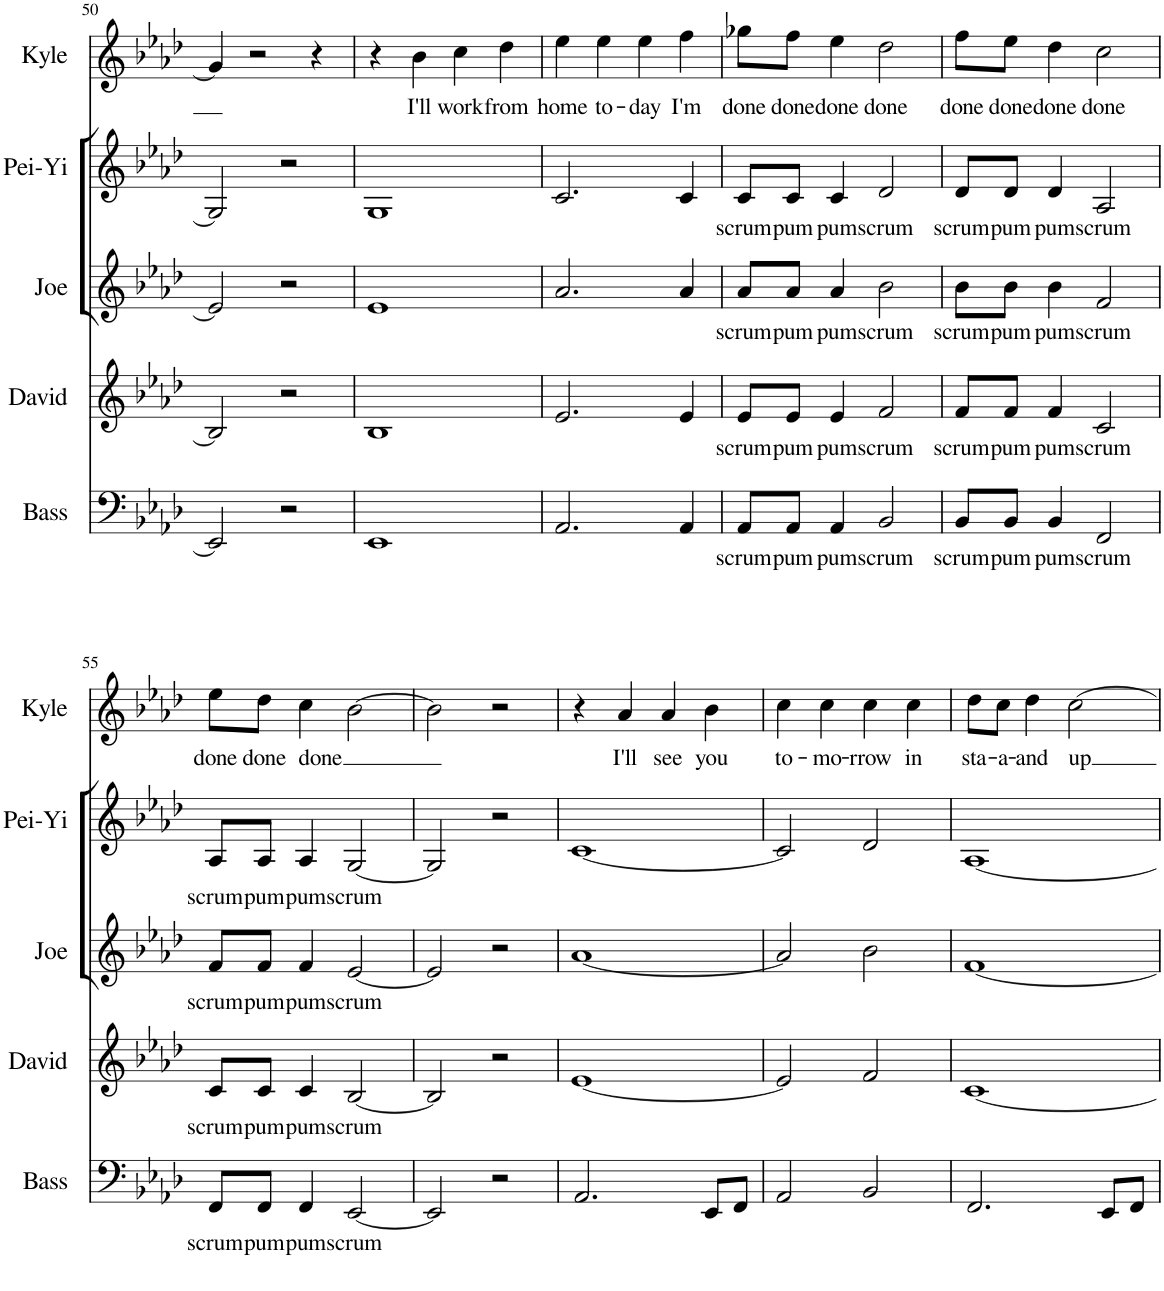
**kern	**text	**kern	**text	**kern	**text	**kern	**text	**kern	**text
*part5	*part5	*part4	*part4	*part3	*part3	*part2	*part2	*part1	*part1
*staff5	*staff5	*staff4	*staff4	*staff3	*staff3	*staff2	*staff2	*staff1	*staff1
*I"Basson	*	*I"David	*	*I"Joe	*	*I"Pei-Yi	*	*I"Kyle (melody)	*
*I'Bass	*	*I'David	*	*I'Joe	*	*I'Pei-Yi	*	*I'Kyle	*
!!LO:PB:g=z
*clefF4	*	*clefG2	*	*clefG2	*	*clefG2	*	*clefG2	*
*k[b-e-a-d-]	*	*k[b-e-a-d-]	*	*k[b-e-a-d-]	*	*k[b-e-a-d-]	*	*k[b-e-a-d-]	*
*M4/4	*	*M4/4	*	*M4/4	*	*M4/4	*	*M4/4	*
=50	=50	=50	=50	=50	=50	=50	=50	=50	=50
2EE-/]	.	2B-/]	.	2e-/]	.	2G/]	.	4g/]	.
.	.	.	.	.	.	.	.	2r	.
2r	.	2r	.	2r	.	2r	.	.	.
.	.	.	.	.	.	.	.	4r	.
=51	=51	=51	=51	=51	=51	=51	=51	=51	=51
1EE-	.	1B-	.	1e-	.	1G	.	4r	.
!	!	!	!	!	!	!	!	!	!LO:LY:b
.	.	.	.	.	.	.	.	4b-\	I'll
!	!	!	!	!	!	!	!	!	!LO:LY:b
.	.	.	.	.	.	.	.	4cc\	work
!	!	!	!	!	!	!	!	!	!LO:LY:b
.	.	.	.	.	.	.	.	4dd-\	from
=52	=52	=52	=52	=52	=52	=52	=52	=52	=52
!	!	!	!	!	!	!	!	!	!LO:LY:b
2.AA-/	.	2.e-/	.	2.a-/	.	2.c/	.	4ee-\	home
!	!	!	!	!	!	!	!	!	!LO:LY:b
.	.	.	.	.	.	.	.	4ee-\	to-
!	!	!	!	!	!	!	!	!	!LO:LY:b
.	.	.	.	.	.	.	.	4ee-\	-day
!	!	!	!	!	!	!	!	!	!LO:LY:b
4AA-/	.	4e-/	.	4a-/	.	4c/	.	4ff\	I'm
=53	=53	=53	=53	=53	=53	=53	=53	=53	=53
!	!LO:LY:b	!	!LO:LY:b	!	!LO:LY:b	!	!LO:LY:b	!	!LO:LY:b
8AA-/L	scrum	8e-/L	scrum	8a-/L	scrum	8c/L	scrum	8gg-X\L	done
!	!LO:LY:b	!	!LO:LY:b	!	!LO:LY:b	!	!LO:LY:b	!	!LO:LY:b
8AA-/J	pum	8e-/J	pum	8a-/J	pum	8c/J	pum	8ff\J	done
!	!LO:LY:b	!	!LO:LY:b	!	!LO:LY:b	!	!LO:LY:b	!	!LO:LY:b
4AA-/	pum	4e-/	pum	4a-/	pum	4c/	pum	4ee-\	done
!	!LO:LY:b	!	!LO:LY:b	!	!LO:LY:b	!	!LO:LY:b	!	!LO:LY:b
2BB-/	scrum	2f/	scrum	2b-\	scrum	2d-/	scrum	2dd-\	done
=54	=54	=54	=54	=54	=54	=54	=54	=54	=54
!	!LO:LY:b	!	!LO:LY:b	!	!LO:LY:b	!	!LO:LY:b	!	!LO:LY:b
8BB-/L	scrum	8f/L	scrum	8b-\L	scrum	8d-/L	scrum	8ff\L	done
!	!LO:LY:b	!	!LO:LY:b	!	!LO:LY:b	!	!LO:LY:b	!	!LO:LY:b
8BB-/J	pum	8f/J	pum	8b-\J	pum	8d-/J	pum	8ee-\J	done
!	!LO:LY:b	!	!LO:LY:b	!	!LO:LY:b	!	!LO:LY:b	!	!LO:LY:b
4BB-/	pum	4f/	pum	4b-\	pum	4d-/	pum	4dd-\	done
!	!LO:LY:b	!	!LO:LY:b	!	!LO:LY:b	!	!LO:LY:b	!	!LO:LY:b
2FF/	scrum	2c/	scrum	2f/	scrum	2A-/	scrum	2cc\	done
!!LO:LB:g=z
=55	=55	=55	=55	=55	=55	=55	=55	=55	=55
!	!LO:LY:b	!	!LO:LY:b	!	!LO:LY:b	!	!LO:LY:b	!	!LO:LY:b
8FF/L	scrum	8c/L	scrum	8f/L	scrum	8A-/L	scrum	8ee-\L	done
!	!LO:LY:b	!	!LO:LY:b	!	!LO:LY:b	!	!LO:LY:b	!	!LO:LY:b
8FF/J	pum	8c/J	pum	8f/J	pum	8A-/J	pum	8dd-\J	done
!	!LO:LY:b	!	!LO:LY:b	!	!LO:LY:b	!	!LO:LY:b	!	!LO:LY:b
4FF/	pum	4c/	pum	4f/	pum	4A-/	pum	4cc\	done
!	!LO:LY:b	!	!LO:LY:b	!	!LO:LY:b	!	!LO:LY:b	!	!
[2EE-/	scrum	[2B-/	scrum	[2e-/	scrum	[2G/	scrum	[2b-\	.
=56	=56	=56	=56	=56	=56	=56	=56	=56	=56
2EE-/]	.	2B-/]	.	2e-/]	.	2G/]	.	2b-\]	.
2r	.	2r	.	2r	.	2r	.	2r	.
=57	=57	=57	=57	=57	=57	=57	=57	=57	=57
2.AA-/	.	[1e-	.	[1a-	.	[1c	.	4r	.
!	!	!	!	!	!	!	!	!	!LO:LY:b
.	.	.	.	.	.	.	.	4a-/	I'll
!	!	!	!	!	!	!	!	!	!LO:LY:b
.	.	.	.	.	.	.	.	4a-/	see
!	!	!	!	!	!	!	!	!	!LO:LY:b
8EE-/L	.	.	.	.	.	.	.	4b-\	you
8FF/J	.	.	.	.	.	.	.	.	.
=58	=58	=58	=58	=58	=58	=58	=58	=58	=58
!	!	!	!	!	!	!	!	!	!LO:LY:b
2AA-/	.	2e-/]	.	2a-/]	.	2c/]	.	4cc\	to-
!	!	!	!	!	!	!	!	!	!LO:LY:b
.	.	.	.	.	.	.	.	4cc\	-mo-
!	!	!	!	!	!	!	!	!	!LO:LY:b
2BB-/	.	2f/	.	2b-\	.	2d-/	.	4cc\	-rrow
!	!	!	!	!	!	!	!	!	!LO:LY:b
.	.	.	.	.	.	.	.	4cc\	in
=59	=59	=59	=59	=59	=59	=59	=59	=59	=59
!	!	!	!	!	!	!	!	!	!LO:LY:b
2.FF/	.	[1c	.	[1f	.	[1A-	.	8dd-\L	sta-
!	!	!	!	!	!	!	!	!	!LO:LY:b
.	.	.	.	.	.	.	.	8cc\J	-a-
!	!	!	!	!	!	!	!	!	!LO:LY:b
.	.	.	.	.	.	.	.	4dd-\	-and
!	!	!	!	!	!	!	!	!	!LO:LY:b
.	.	.	.	.	.	.	.	[2cc\	up
8EE-/L	.	.	.	.	.	.	.	.	.
8FF/J	.	.	.	.	.	.	.	.	.
=	=	=	=	=	=	=	=	=	=
*-	*-	*-	*-	*-	*-	*-	*-	*-	*-
